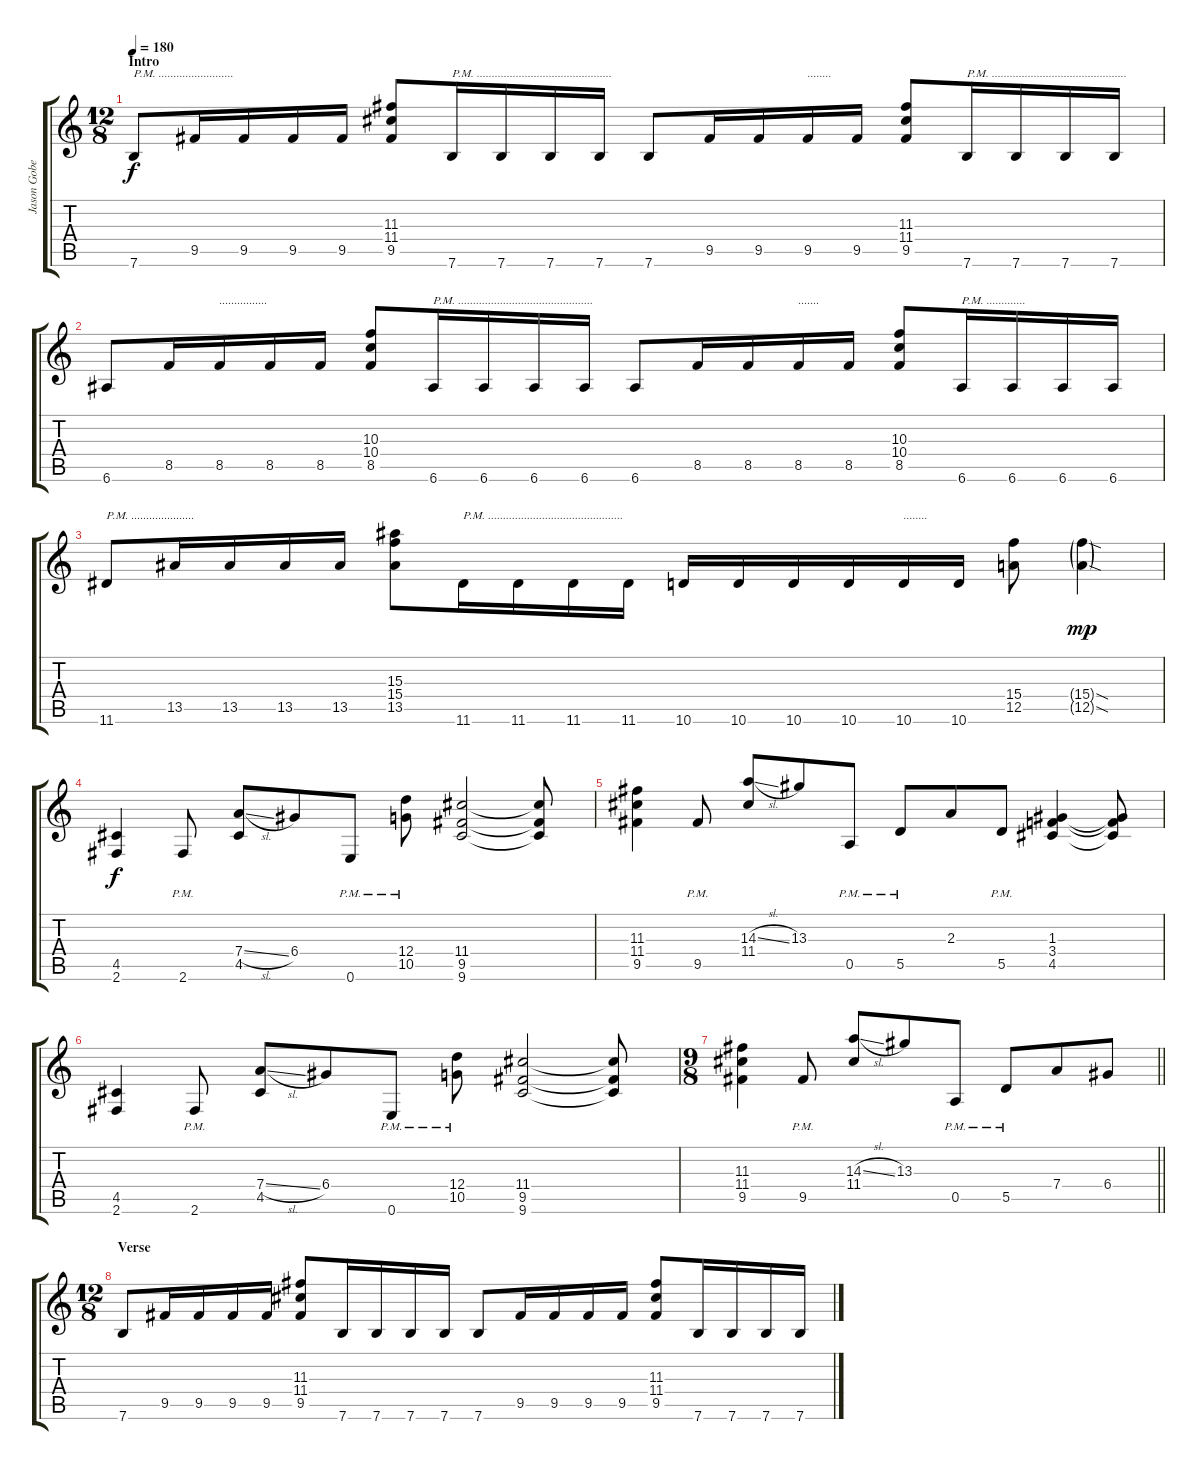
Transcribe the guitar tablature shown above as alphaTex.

\track ("Jason Gobel (Right Channel)" "Jason Gobe") {instrument distortionguitar}
\staff {score tabs}
\tuning (E4 B3 G3 D3 A2 E2) {hide}
\ts (12 8)
\section ("" "Intro")
\tempo 180
\clef g2
\ks c
7.6.8{txt "P.M. ........................." dy f instrument distortionguitar} 9.5.16 9.5.16 9.5.16 9.5.16 (11.3 11.4 9.5).8 7.6.16{txt "P.M. ............................................."} 7.6.16 7.6.16 7.6.16 7.6.8 9.5.16 9.5.16 9.5.16{txt "........"} 9.5.16 (11.3 11.4 9.5).8 7.6.16{txt "P.M. ............................................."} 7.6.16 7.6.16 7.6.16 |
6.6.8 8.5.16 8.5.16{txt "................"} 8.5.16 8.5.16 (10.3 10.4 8.5).8 6.6.16{txt "P.M. ............................................."} 6.6.16 6.6.16 6.6.16 6.6.8 8.5.16 8.5.16 8.5.16{txt "......."} 8.5.16 (10.3 10.4 8.5).8 6.6.16{txt "P.M. ............."} 6.6.16 6.6.16 6.6.16 |
11.6.8{txt "P.M. ....................."} 13.5.16 13.5.16 13.5.16 13.5.16 (15.3 15.4 13.5).8 11.6.16{txt "P.M. ............................................."} 11.6.16 11.6.16 11.6.16 10.6.16 10.6.16 10.6.16 10.6.16 10.6.16{txt "........"} 10.6.16 (15.4 12.5).8 (15.4{sod g} 12.5{sod g}).4{dy mp} |
(4.5 2.6).4{dy f} 2.6{pm}.8 (7.4{sl} 4.5).8 6.4.8 0.6{pm}.8 (12.4{pm} 10.5{pm}).8 (11.4 9.5 9.6).2 (11.4{t} 9.5{t} 9.6{t}).8 |
(11.3 11.4 9.5).4 9.5{pm}.8 (14.3{sl} 11.4).8 13.3.8 0.5{pm}.8 5.5{pm}.8 2.3.8 5.5{pm}.8 (1.3 3.4 4.5).4 (1.3{t} 3.4{t} 4.5{t}).8 |
(4.5 2.6).4 2.6{pm}.8 (7.4{sl} 4.5).8 6.4.8 0.6{pm}.8 (12.4{pm} 10.5{pm}).8 (11.4 9.5 9.6).2 (11.4{t} 9.5{t} 9.6{t}).8 |
\ts (9 8)
\barLineRight lightlight
(11.3 11.4 9.5).4 9.5{pm}.8 (14.3{sl} 11.4).8 13.3.8 0.5{pm}.8 5.5{pm}.8 7.4.8 6.4.8 |
\ts (12 8)
\section ("" "Verse")
7.6.8 9.5.16 9.5.16 9.5.16 9.5.16 (11.3 11.4 9.5).8 7.6.16 7.6.16 7.6.16 7.6.16 7.6.8 9.5.16 9.5.16 9.5.16 9.5.16 (11.3 11.4 9.5).8 7.6.16 7.6.16 7.6.16 7.6.16
